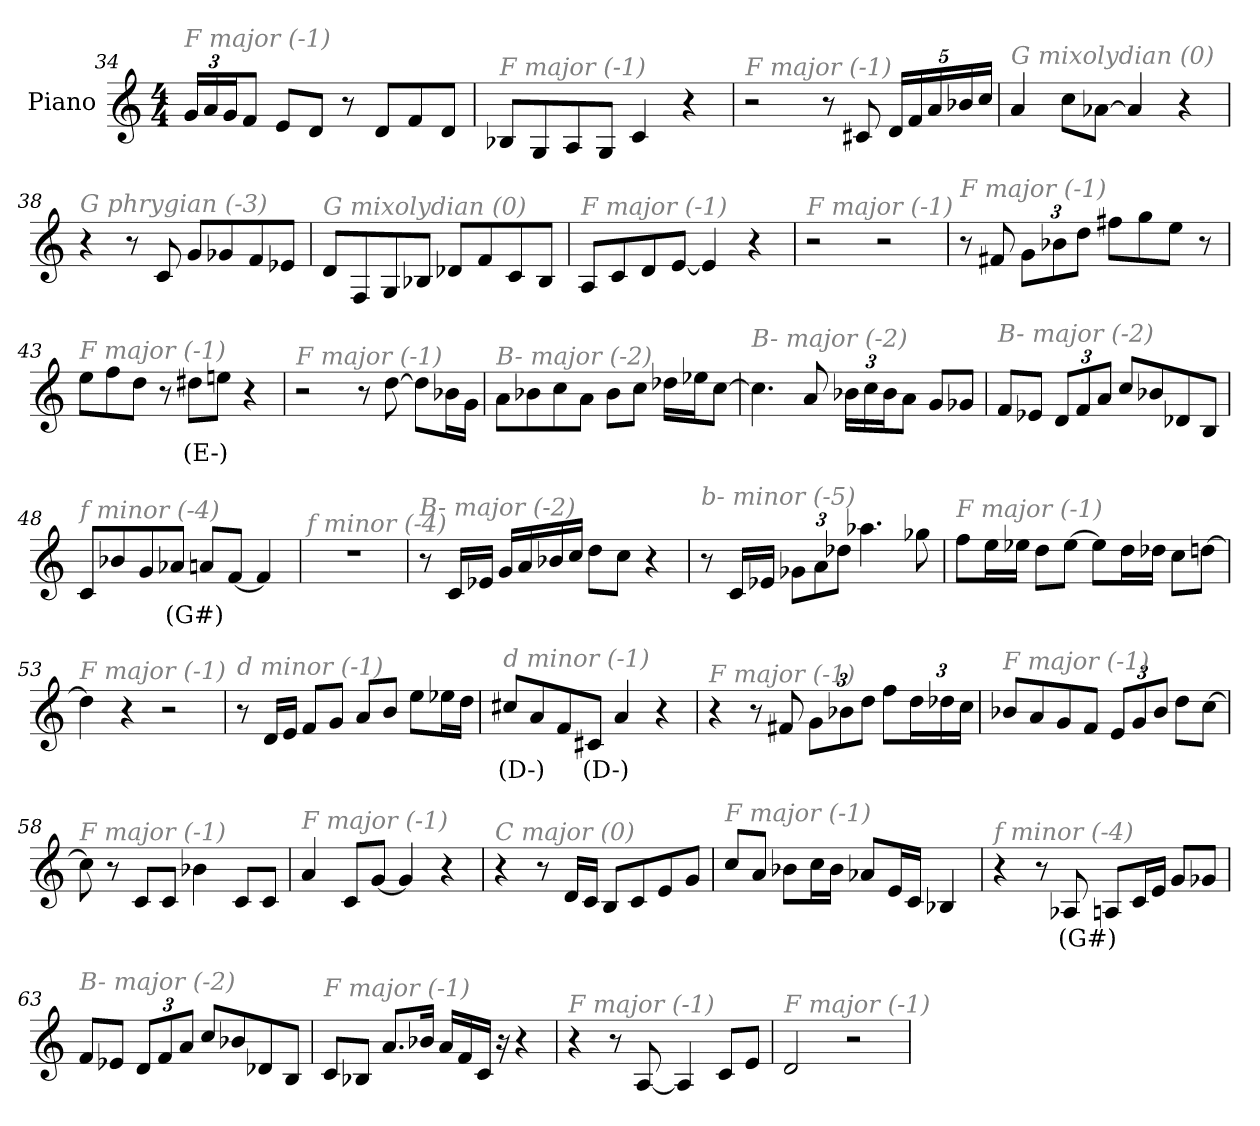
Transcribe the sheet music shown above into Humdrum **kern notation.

**kern	**text
*part1	*part1
*staff1	*staff1
*I"Piano	*
*I'Pno	*
!!LO:LB:g=z
*clefG2	*
*k[]	*
*M4/4	*
*Xbrackettup	*
=34	=34
!LO:TX:i:color=#808080:t=F major (-1)	!
24g/LL	.
24a/	.
24g/J	.
8f/J	.
8e/L	.
8d/J	.
8r	.
8d/L	.
8f/	.
8d/J	.
=35	=35
!LO:TX:i:color=#808080:t=F major (-1)	!
8B-X/L	.
8G/	.
8A/	.
8G/J	.
4c/	.
4r	.
=36	=36
!LO:TX:i:color=#808080:t=F major (-1)	!
2r	.
8r	.
8c#X/	.
20d/LL	.
20f/	.
20a/	.
20b-X/	.
20cc/JJ	.
=37	=37
!LO:TX:i:color=#808080:t=G mixolydian (0)	!
4a/	.
8cc\L	.
[8a-X\J	.
4a-/]	.
4r	.
!!LO:LB:g=z
=38	=38
!LO:TX:i:color=#808080:t=G phrygian (-3)	!
4r	.
8r	.
8c/	.
8g/L	.
8g-X/	.
8f/	.
8e-X/J	.
=39	=39
!LO:TX:i:color=#808080:t=G mixolydian (0)	!
8d/L	.
8F/	.
8G/	.
8B-X/J	.
8d-X/L	.
8f/	.
8c/	.
8B-/J	.
=40	=40
!LO:TX:i:color=#808080:t=F major (-1)	!
8A/L	.
8c/	.
8d/	.
[8e/J	.
4e/]	.
4r	.
=41	=41
!LO:TX:i:color=#808080:t=F major (-1)	!
2r	.
2r	.
=42	=42
!LO:TX:i:color=#808080:t=F major (-1)	!
8r	.
8f#X/	.
12g\L	.
12b-X\	.
12dd\J	.
8ff#X\L	.
8gg\	.
8ee\J	.
8r	.
!!LO:PB:g=z
=43	=43
!LO:TX:i:color=#808080:t=F major (-1)	!
8ee\L	.
8ff\	.
8dd\J	.
8r	.
8dd#Xi\L	(E-)
8een\J	.
4r	.
=44	=44
!LO:TX:i:color=#808080:t=F major (-1)	!
2r	.
8r	.
[8dd\	.
8dd\L]	.
16b-X\L	.
16g\JJ	.
=45	=45
!LO:TX:i:color=#808080:t=B- major (-2)	!
8a\L	.
8b-X\	.
8cc\	.
8a\J	.
8b-\L	.
8cc\J	.
16dd-X\LL	.
16ee-X\J	.
[8cc\J	.
=46	=46
!LO:TX:i:color=#808080:t=B- major (-2)	!
4.cc\]	.
8a/	.
24b-X\LL	.
24cc\	.
24b-\J	.
8a\J	.
8g/L	.
8g-X/J	.
!!LO:LB:g=z
=47	=47
!LO:TX:i:color=#808080:t=B- major (-2)	!
8f/L	.
8e-X/J	.
12d/L	.
12f/	.
12a/J	.
8cc/L	.
8b-X/	.
8d-X/	.
8B/J	.
=48	=48
!LO:TX:i:color=#808080:t=f minor (-4)	!
8c/L	.
8b-X/	.
8g/	.
8a-Xi/J	(G#)
8a/L	.
[8f/J	.
4f/]	.
=49	=49
!LO:TX:i:color=#808080:t=f minor (-4)	!
1r	.
=50	=50
!LO:TX:i:color=#808080:t=B- major (-2)	!
8r	.
16c/LL	.
16e-X/JJ	.
16g/LL	.
16a/	.
16b-X/	.
16cc/JJ	.
8dd\L	.
8cc\J	.
4r	.
!!LO:LB:g=z
=51	=51
!LO:TX:i:color=#808080:t=b- minor (-5)	!
8r	.
16c/LL	.
16e-X/JJ	.
12g-X\L	.
12a\	.
12dd-X\J	.
4.aa-X\	.
8gg-X\	.
=52	=52
!LO:TX:i:color=#808080:t=F major (-1)	!
8ff\L	.
16ee\L	.
16ee-X\JJ	.
8dd\L	.
[8ee-\J	.
8ee-\L]	.
16dd\L	.
16dd-X\JJ	.
8cc\L	.
[8ddn\J	.
=53	=53
!LO:TX:i:color=#808080:t=F major (-1)	!
4dd\]	.
4r	.
2r	.
=54	=54
!LO:TX:i:color=#808080:t=d minor (-1)	!
8r	.
16d/LL	.
16e/JJ	.
8f/L	.
8g/J	.
8a/L	.
8b/J	.
8ee\L	.
16ee-X\L	.
16dd\JJ	.
!!LO:LB:g=z
=55	=55
!LO:TX:i:color=#808080:t=d minor (-1)	!
8cc#Xi/L	(D-)
8a/	.
8f/	.
8c#Xi/J	(D-)
4a/	.
4r	.
=56	=56
!LO:TX:i:color=#808080:t=F major (-1)	!
4r	.
8r	.
8f#X/	.
12g\L	.
12b-X\	.
12dd\J	.
8ff\L	.
24dd\L	.
24dd-X\	.
24cc\JJ	.
=57	=57
!LO:TX:i:color=#808080:t=F major (-1)	!
8b-X/L	.
8a/	.
8g/	.
8f/J	.
12e/L	.
12g/	.
12b-/J	.
8dd\L	.
[8cc\J	.
=58	=58
!LO:TX:i:color=#808080:t=F major (-1)	!
8cc\]	.
8r	.
8c/L	.
8c/J	.
4b-X\	.
8c/L	.
8c/J	.
!!LO:LB:g=z
=59	=59
!LO:TX:i:color=#808080:t=F major (-1)	!
4a/	.
8c/L	.
[8g/J	.
4g/]	.
4r	.
=60	=60
!LO:TX:i:color=#808080:t=C major (0)	!
4r	.
8r	.
16d/LL	.
16c/JJ	.
8B/L	.
8c/	.
8e/	.
8g/J	.
=61	=61
!LO:TX:i:color=#808080:t=F major (-1)	!
8cc/L	.
8a/J	.
8b-X\L	.
16cc\L	.
16b-\JJ	.
8a-X/L	.
16e/L	.
16c/JJ	.
4B-X/	.
=62	=62
!LO:TX:i:color=#808080:t=f minor (-4)	!
4r	.
8r	.
8A-Xi/	(G#)
8A/L	.
16c/L	.
16e/JJ	.
8g/L	.
8g-X/J	.
!!LO:LB:g=z
=63	=63
!LO:TX:i:color=#808080:t=B- major (-2)	!
8f/L	.
8e-X/J	.
12d/L	.
12f/	.
12a/J	.
8cc/L	.
8b-X/	.
8d-X/	.
8B/J	.
=64	=64
!LO:TX:i:color=#808080:t=F major (-1)	!
8c/L	.
8B-X/J	.
8.a/L	.
16b-X/Jk	.
16a/LL	.
16f/	.
16c/JJ	.
16r	.
4r	.
=65	=65
!LO:TX:i:color=#808080:t=F major (-1)	!
4r	.
8r	.
[8A/	.
4A/]	.
8c/L	.
8e/J	.
=66	=66
!LO:TX:i:color=#808080:t=F major (-1)	!
2d/	.
2r	.
=	=
*-	*-
